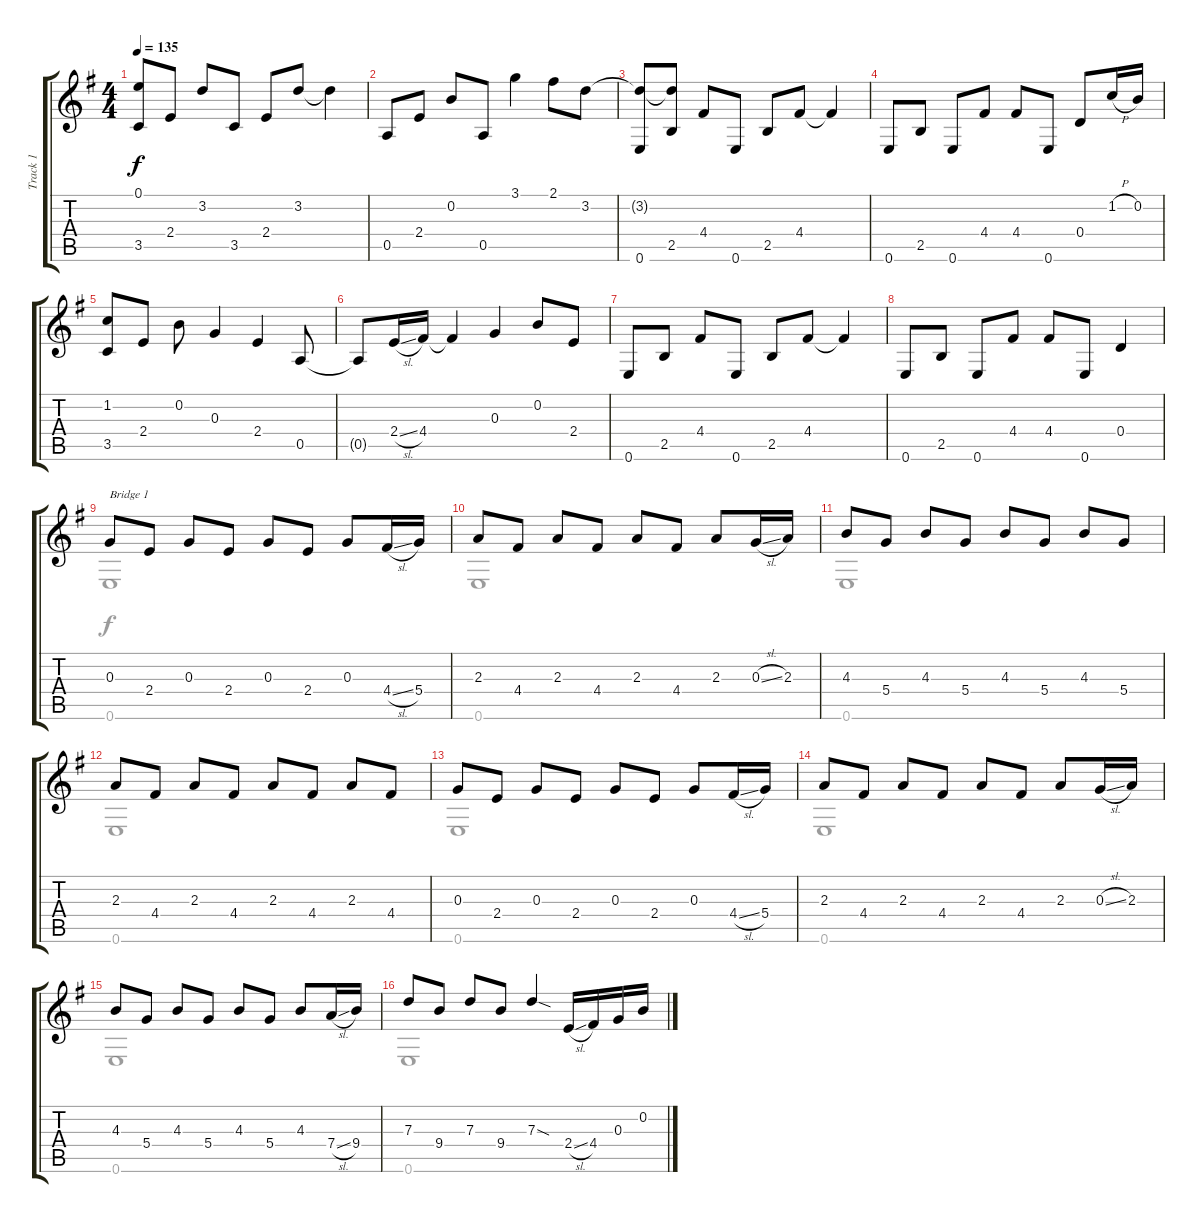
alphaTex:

\track ("Track 1" "Track 1") {instrument acousticguitarsteel}
\staff {score tabs}
\tuning (E4 B3 G3 D3 A2 E2) {hide}
\voice
\ts (4 4)
\tempo 135
\clef g2
\ks eminor
(0.1 3.5).8{dy f} 2.4.8 3.2.8 3.5.8 2.4.8 3.2.8 3.2{t}.4 |
0.5.8 2.4.8 0.2.8 0.5.8 3.1.4 2.1.8 3.2.8 |
(3.2{t} 0.6).8 (3.2{t} 2.5).8 4.4.8 0.6.8 2.5.8 4.4.8 4.4{t}.4 |
0.6.8 2.5.8 0.6.8 4.4.8 4.4.8 0.6.8 0.4.8 1.2{h}.16 0.2.16 |
(1.2 3.5).8 2.4.8 0.2.8 0.3.4 2.4.4 0.5.8 |
0.5{t}.8 2.4{sl}.16 4.4.16 4.4{t}.4 0.3.4 0.2.8 2.4.8 |
0.6.8 2.5.8 4.4.8 0.6.8 2.5.8 4.4.8 4.4{t}.4 |
0.6.8 2.5.8 0.6.8 4.4.8 4.4.8 0.6.8 0.4.4 |
0.3.8{txt "Bridge 1"} 2.4.8 0.3.8 2.4.8 0.3.8 2.4.8 0.3.8 4.4{sl}.16 5.4.16 |
2.3.8 4.4.8 2.3.8 4.4.8 2.3.8 4.4.8 2.3.8 0.3{sl}.16 2.3.16 |
4.3.8 5.4.8 4.3.8 5.4.8 4.3.8 5.4.8 4.3.8 5.4.8 |
2.3.8 4.4.8 2.3.8 4.4.8 2.3.8 4.4.8 2.3.8 4.4.8 |
0.3.8 2.4.8 0.3.8 2.4.8 0.3.8 2.4.8 0.3.8 4.4{sl}.16 5.4.16 |
2.3.8 4.4.8 2.3.8 4.4.8 2.3.8 4.4.8 2.3.8 0.3{sl}.16 2.3.16 |
4.3.8 5.4.8 4.3.8 5.4.8 4.3.8 5.4.8 4.3.8 7.4{sl}.16 9.4.16 |
7.3.8 9.4.8 7.3.8 9.4.8 7.3{sod}.4 2.4{sl}.16 4.4.16 0.3.16 0.2.16
\voice
\clef g2
\ottava regular
\simile none
\ks eminor
|
|
|
|
|
|
|
|
0.6.1 |
0.6.1 |
0.6.1 |
0.6.1 |
0.6.1 |
0.6.1 |
0.6.1 |
0.6.1
